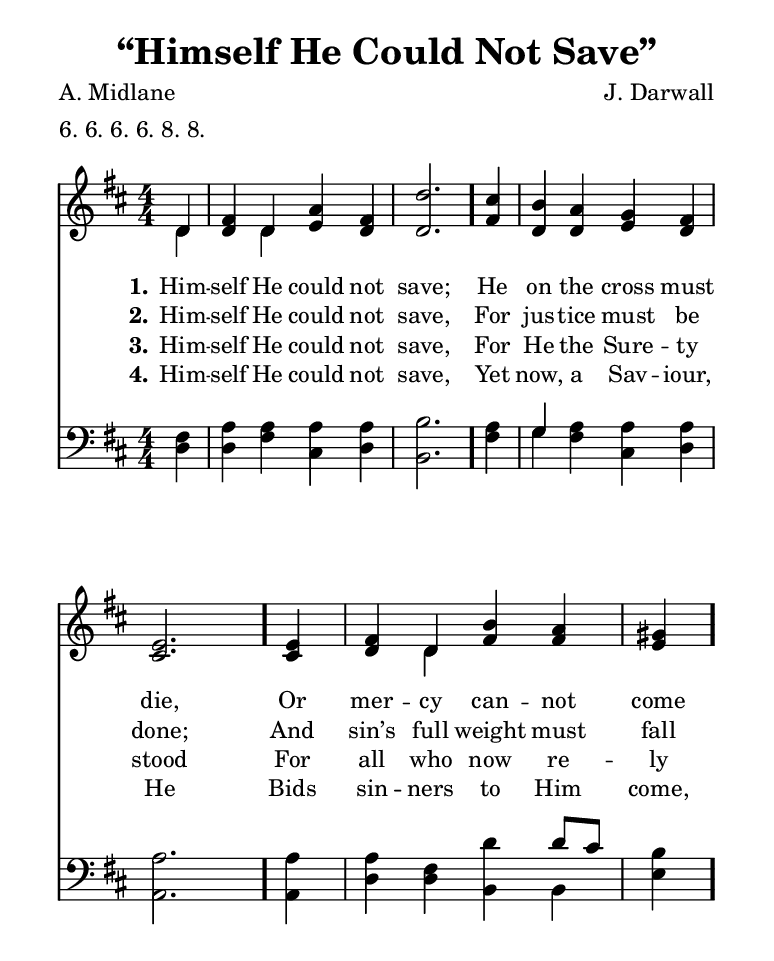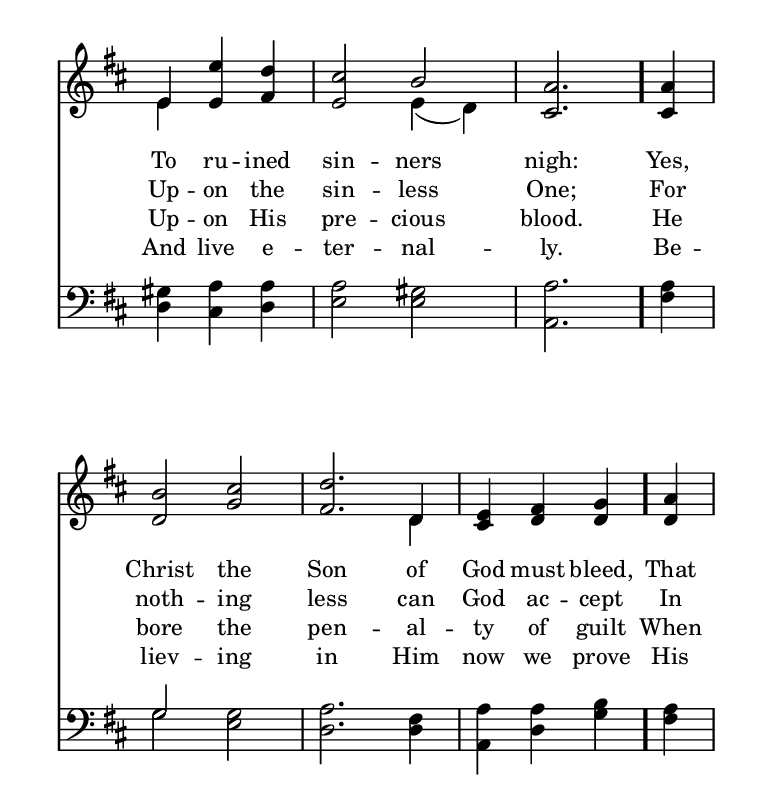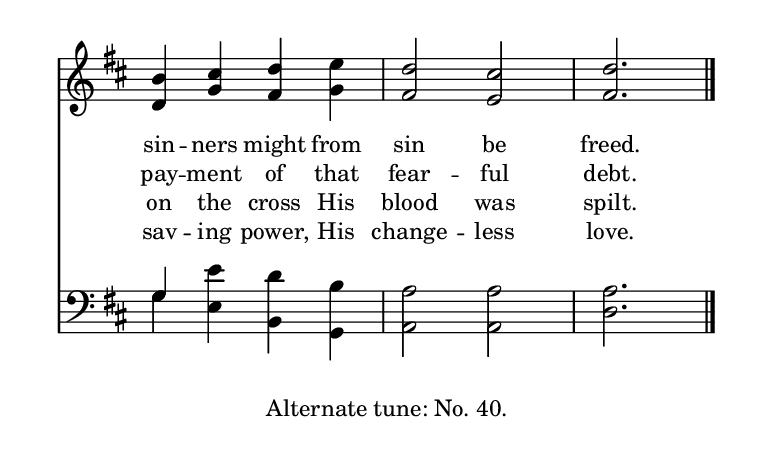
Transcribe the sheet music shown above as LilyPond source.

\include "common/global.ily"
\paper {
  \include "common/paper.ily"
  ragged-bottom = ##t
  ragged-last-bottom = ##t
  systems-per-page = #(cond (is-eogsized 3) (#t #f))
  system-system-spacing.padding = 11
}

\header{
  %gospel
  hymnnumber = "115"
  title = "“Himself He Could Not Save”"
  tunename = "Darwall"
  meter = "6. 6. 6. 6. 8. 8."
  poet = "A. Midlane"
  composer = "J. Darwall"
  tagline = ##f
}

% for fermata in MIDI
ta = { \tempo 4=120 }
tb = { \tempo 4=60 }

patternAA = { c4 | c4 c4 c4 c4 | c2. }

patternBA = { c4 | c4 c4 c4 c4      | c4 }
patternBB = { c4 | c4 c4 c4 c8[ c8] | c4 }

patternCA = { c4 c4 c4 | c2 c2      | c2. }
patternCB = { c4 c4 c4 | c2 c4( c4) | c2. }

patternDA = { c4 | c2 c2 | c2. c4 | c4 c4 c4 }

patternEA = { c4 | c4 c4 c4 c4 | c2 c2 | c2. }

global = {
  \include "common/overrides.ily"
  \override Staff.TimeSignature.style = #'numbered
  \time 4/4
  \override Score.MetronomeMark.transparent = ##t % hide all fermata changes too
  \ta
  \key d \major
  \partial 4
  \autoBeamOff
}

notesSoprano = {
\global
\relative c' {

  \changePitch \patternAA { d | fis d a' fis | d' }
  \changePitch \patternAA { cis | b a g fis | e }
  \changePitch \patternBA { e | fis d b' a | gis }
  \changePitch \patternCA { e e' d | cis b | a }

  \changePitch \patternDA { a | b cis | d d, | e fis g }
  \changePitch \patternEA { a | b cis d e | d cis | d }

  \bar "|."

}
}

notesAlto = {
\global
\relative e' {

  \changePitch \patternAA { d | d d e d | d }
  \changePitch \patternAA { fis | d d e d | cis }
  \changePitch \patternBA { cis | d d fis fis | e }
  \changePitch \patternCB { e e fis | e e( d) | cis }

  \changePitch \patternDA { cis | d g | fis d | cis d d }
  \changePitch \patternEA { d | d g fis g | fis e | fis }

}
}

notesTenor = {
\global
\relative a {

  \changePitch \patternAA { fis | a a a a | b }
  \changePitch \patternAA { a | g a a a | a }
  \changePitch \patternBB { a | a fis d' d[ cis] | b }
  \changePitch \patternCA { gis a a | a gis | a } % original has g's here, not gis's

  \changePitch \patternDA { a | g g | a fis | a a b }
  \changePitch \patternEA { a | g e' d b | a a | a }

}
}

notesBass = {
\global
\relative f {

  \changePitch \patternAA { d | d fis cis d | b }
  \changePitch \patternAA { fis' | g fis cis d | a }
  \changePitch \patternBA { a | d d b b | e }
  \changePitch \patternCA { d cis d | e e | a, }

  \changePitch \patternDA { fis' | g e | d d | a d g }
  \changePitch \patternEA { fis | g e b g | a a | d }

}
}

wordsA = \lyricmode {
\set stanza = "1."

Him -- self He could not save; \bar "."
He on the cross must die, \bar "."
Or mer -- cy can -- not come \bar "."
To ru -- ined sin -- ners nigh: \bar "."
Yes, Christ the Son of God must bleed, \bar "."
That sin -- ners might from sin be freed. \bar "."

}

wordsB = \lyricmode {
\set stanza = "2."

Him -- self He could not save,
For jus -- tice must be done;
And sin’s full weight must fall
Up -- on the sin -- less One;
For noth -- ing less can God ac -- cept
In pay -- ment of that fear -- ful debt.

}

wordsC = \lyricmode {
\set stanza = "3."

Him -- self He could not save,
For He the Sure -- ty stood
For all who now re -- ly
Up -- on His pre -- cious blood.
He bore the pen -- al -- ty of guilt
When on the cross His blood was spilt.

}

wordsD = \lyricmode {
\set stanza = "4."

Him -- self He could not save,
Yet now, a Sav -- iour, He
Bids sin -- ners to Him come,
And live e -- ter -- nal -- ly.
Be -- liev -- ing in Him now we prove
His sav -- ing power, His change -- less love.

}

\score {
  \context ChoirStaff <<
    \context Staff = upper <<
      \set Staff.autoBeaming = ##f
      \set ChoirStaff.systemStartDelimiter = #'SystemStartBar
      \set ChoirStaff.printPartCombineTexts = ##f
      \partcombine #'(2 . 9) \notesSoprano \notesAlto
      \context NullVoice = sopranos { \voiceOne << \notesSoprano >> }
      \context Lyrics = one   \lyricsto sopranos \wordsA
      \context Lyrics = two   \lyricsto sopranos \wordsB
      \context Lyrics = three \lyricsto sopranos \wordsC
      \context Lyrics = four  \lyricsto sopranos \wordsD
    >>
    \context Staff = men <<
      \set Staff.autoBeaming = ##f
      \clef bass
      \set ChoirStaff.printPartCombineTexts = ##f
      \partcombine #'(2 . 9) \notesTenor \notesBass
    >>
  >>
  \layout {
    \include "common/layout.ily"
  }
  \midi{
    \include "common/midi.ily"
  }
}

\noPageBreak \markup { \vspace #2 \fill-line { \raise #2 \line { Alternate tune: No. 40. } } }

\version "2.19.49"  % necessary for upgrading to future LilyPond versions.

% vi:set et ts=2 sw=2 ai nocindent syntax=lilypond:
